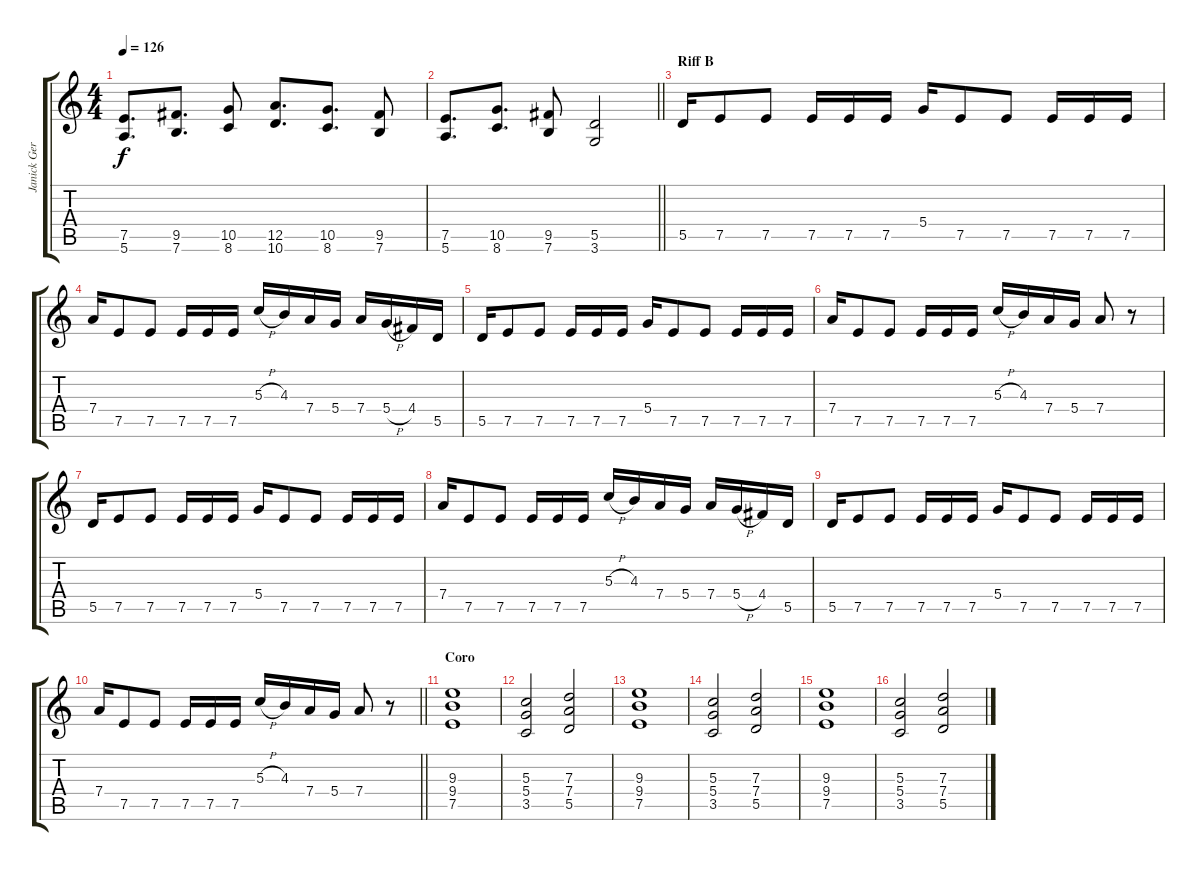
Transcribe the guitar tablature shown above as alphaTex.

\track ("Janick Gers" "Janick Ger") {instrument distortionguitar}
\staff {score tabs}
\tuning (E4 B3 G3 D3 A2 E2) {hide}
\ts (4 4)
\tempo 126
\clef g2
\ks c
(7.5 5.6).8{d dy f} (9.5 7.6).8{d} (10.5 8.6).8 (12.5 10.6).8{d} (10.5 8.6).8{d} (9.5 7.6).8 |
\barLineRight lightlight
(7.5 5.6).8{d} (10.5 8.6).8{d} (9.5 7.6).8 (5.5 3.6).2 |
\section ("" "Riff B")
5.5.16 7.5.8 7.5.8 7.5.16 7.5.16 7.5.16 5.4.16 7.5.8 7.5.8 7.5.16 7.5.16 7.5.16 |
7.4.16 7.5.8 7.5.8 7.5.16 7.5.16 7.5.16 5.3{h}.16 4.3.16 7.4.16 5.4.16 7.4.16 5.4{h}.16 4.4.16 5.5.16 |
5.5.16 7.5.8 7.5.8 7.5.16 7.5.16 7.5.16 5.4.16 7.5.8 7.5.8 7.5.16 7.5.16 7.5.16 |
7.4.16 7.5.8 7.5.8 7.5.16 7.5.16 7.5.16 5.3{h}.16 4.3.16 7.4.16 5.4.16 7.4.8 r.8 |
5.5.16 7.5.8 7.5.8 7.5.16 7.5.16 7.5.16 5.4.16 7.5.8 7.5.8 7.5.16 7.5.16 7.5.16 |
7.4.16 7.5.8 7.5.8 7.5.16 7.5.16 7.5.16 5.3{h}.16 4.3.16 7.4.16 5.4.16 7.4.16 5.4{h}.16 4.4.16 5.5.16 |
5.5.16 7.5.8 7.5.8 7.5.16 7.5.16 7.5.16 5.4.16 7.5.8 7.5.8 7.5.16 7.5.16 7.5.16 |
\barLineRight lightlight
7.4.16 7.5.8 7.5.8 7.5.16 7.5.16 7.5.16 5.3{h}.16 4.3.16 7.4.16 5.4.16 7.4.8 r.8 |
\section ("" "Coro")
(9.3 9.4 7.5).1 |
(5.3 5.4 3.5).2 (7.3 7.4 5.5).2 |
(9.3 9.4 7.5).1 |
(5.3 5.4 3.5).2 (7.3 7.4 5.5).2 |
(9.3 9.4 7.5).1 |
(5.3 5.4 3.5).2 (7.3 7.4 5.5).2
